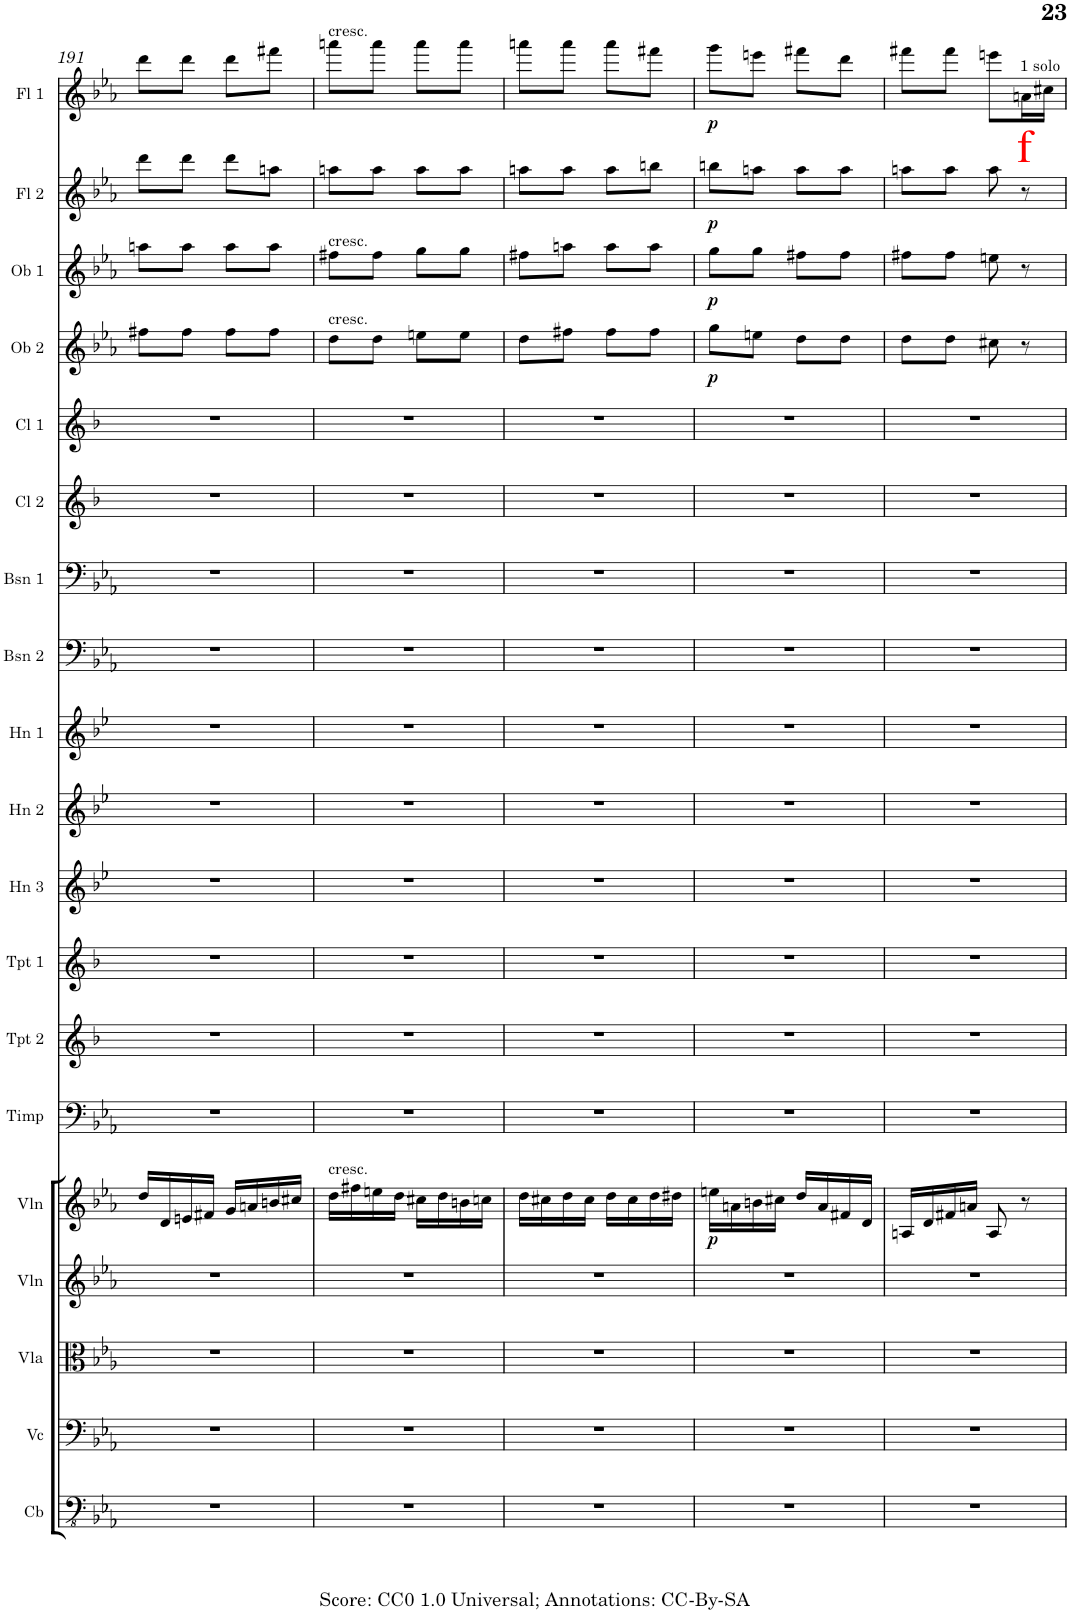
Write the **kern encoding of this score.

**kern	**kern	**kern	**kern	**kern	**dynam	**kern	**kern	**kern	**kern	**kern	**kern	**kern	**kern	**kern	**kern	**kern	**dynam	**kern	**dynam	**kern	**dynam	**kern	**text	**dynam
*part19	*part18	*part17	*part16	*part15	*part15	*part14	*part13	*part12	*part11	*part10	*part9	*part8	*part7	*part6	*part5	*part4	*part4	*part3	*part3	*part2	*part2	*part1	*part1	*part1
*staff19	*staff18	*staff17	*staff16	*staff15	*staff15	*staff14	*staff13	*staff12	*staff11	*staff10	*staff9	*staff8	*staff7	*staff6	*staff5	*staff4	*staff4	*staff3	*staff3	*staff2	*staff2	*staff1	*staff1	*staff1
*I"Contrabass	*I"Violoncello	*I"Viola	*I"Violin	*I"Violin	*	*I"Timpani	*I"Bb Trumpet 2	*I"Bb Trumpet 1	*I"F Horn 3	*I"F Horn 2	*I"F Horn 1	*I"Bassoon 2	*I"Bassoon 1	*I"Bb Clarinet 2	*I"Bb Clarinet 1	*I"Oboe 2	*	*I"Oboe 1	*	*I"Flute 2	*	*I"Flute 1	*	*
*I'Cb	*I'Vc	*I'Vla	*I'Vln	*I'Vln	*	*I'Timp	*I'Tpt 2	*I'Tpt 1	*I'Hn 3	*I'Hn 2	*I'Hn 1	*I'Bsn 2	*I'Bsn 1	*I'Cl 2	*I'Cl 1	*I'Ob 2	*	*I'Ob 1	*	*I'Fl 2	*	*I'Fl 1	*	*
!!LO:PB:g=z
*clefFv4	*clefF4	*clefC3	*clefG2	*clefG2	*	*clefF4	*clefG2	*clefG2	*clefG2	*clefG2	*clefG2	*clefF4	*clefF4	*clefG2	*clefG2	*clefG2	*	*clefG2	*	*clefG2	*	*clefG2	*	*
*	*	*	*	*	*	*	*Trd1c2	*Trd1c2	*Trd4c7	*Trd4c7	*Trd4c7	*	*	*Trd1c2	*Trd1c2	*	*	*	*	*	*	*	*	*
*k[b-e-a-]	*k[b-e-a-]	*k[b-e-a-]	*k[b-e-a-]	*k[b-e-a-]	*	*k[b-e-a-]	*k[b-]	*k[b-]	*k[b-e-]	*k[b-e-]	*k[b-e-]	*k[b-e-a-]	*k[b-e-a-]	*k[b-]	*k[b-]	*k[b-e-a-]	*	*k[b-e-a-]	*	*k[b-e-a-]	*	*k[b-e-a-]	*	*
*M2/4	*M2/4	*M2/4	*M2/4	*M2/4	*	*M2/4	*M2/4	*M2/4	*M2/4	*M2/4	*M2/4	*M2/4	*M2/4	*M2/4	*M2/4	*M2/4	*	*M2/4	*	*M2/4	*	*M2/4	*	*
=191	=191	=191	=191	=191	=191	=191	=191	=191	=191	=191	=191	=191	=191	=191	=191	=191	=191	=191	=191	=191	=191	=191	=191	=191
2r	2r	2r	2r	16dd/LL	.	2r	2r	2r	2r	2r	2r	2r	2r	2r	2r	8ff#X\L	.	8aan\L	.	8ddd\L	.	8ddd\L	.	.
.	.	.	.	16d/	.	.	.	.	.	.	.	.	.	.	.	.	.	.	.	.	.	.	.	.
.	.	.	.	16en/	.	.	.	.	.	.	.	.	.	.	.	8ff#\J	.	8aa\J	.	8ddd\J	.	8ddd\J	.	.
.	.	.	.	16f#X/JJ	.	.	.	.	.	.	.	.	.	.	.	.	.	.	.	.	.	.	.	.
.	.	.	.	16g/LL	.	.	.	.	.	.	.	.	.	.	.	8ff#\L	.	8aa\L	.	8ddd\L	.	8ddd\L	.	.
.	.	.	.	16an/	.	.	.	.	.	.	.	.	.	.	.	.	.	.	.	.	.	.	.	.
.	.	.	.	16bn/	.	.	.	.	.	.	.	.	.	.	.	8ff#\J	.	8aa\J	.	8aan\J	.	8fff#X\J	.	.
.	.	.	.	16cc#X/JJ	.	.	.	.	.	.	.	.	.	.	.	.	.	.	.	.	.	.	.	.
=192	=192	=192	=192	=192	=192	=192	=192	=192	=192	=192	=192	=192	=192	=192	=192	=192	=192	=192	=192	=192	=192	=192	=192	=192
!	!	!	!	!	!	!	!	!	!	!	!	!	!	!	!	!	!	!	!	!	!	!LO:TX:a:t=cresc.	!	!
!	!	!	!	!	!	!	!	!	!	!	!	!	!	!	!	!	!	!LO:TX:a:t=cresc.	!	!	!	!	!	!
!	!	!	!	!	!	!	!	!	!	!	!	!	!	!	!	!LO:TX:a:t=cresc.	!	!	!	!	!	!	!	!
!	!	!	!	!LO:TX:a:t=cresc.	!	!	!	!	!	!	!	!	!	!	!	!	!	!	!	!	!	!	!	!
2r	2r	2r	2r	16dd\LL	.	2r	2r	2r	2r	2r	2r	2r	2r	2r	2r	8dd\L	.	8ff#X\L	.	8aan\L	.	8aaan\L	.	.
.	.	.	.	16ff#X\	.	.	.	.	.	.	.	.	.	.	.	.	.	.	.	.	.	.	.	.
.	.	.	.	16een\	.	.	.	.	.	.	.	.	.	.	.	8dd\J	.	8ff#\J	.	8aa\J	.	8aaa\J	.	.
.	.	.	.	16dd\JJ	.	.	.	.	.	.	.	.	.	.	.	.	.	.	.	.	.	.	.	.
.	.	.	.	16cc#X\LL	.	.	.	.	.	.	.	.	.	.	.	8een\L	.	8gg\L	.	8aa\L	.	8aaa\L	.	.
.	.	.	.	16dd\	.	.	.	.	.	.	.	.	.	.	.	.	.	.	.	.	.	.	.	.
.	.	.	.	16bn\	.	.	.	.	.	.	.	.	.	.	.	8ee\J	.	8gg\J	.	8aa\J	.	8aaa\J	.	.
.	.	.	.	16ccn\JJ	.	.	.	.	.	.	.	.	.	.	.	.	.	.	.	.	.	.	.	.
=193	=193	=193	=193	=193	=193	=193	=193	=193	=193	=193	=193	=193	=193	=193	=193	=193	=193	=193	=193	=193	=193	=193	=193	=193
2r	2r	2r	2r	16dd\LL	.	2r	2r	2r	2r	2r	2r	2r	2r	2r	2r	8dd\L	.	8ff#X\L	.	8aan\L	.	8aaan\L	.	.
.	.	.	.	16cc#X\	.	.	.	.	.	.	.	.	.	.	.	.	.	.	.	.	.	.	.	.
.	.	.	.	16dd\	.	.	.	.	.	.	.	.	.	.	.	8ff#X\J	.	8aan\J	.	8aa\J	.	8aaa\J	.	.
.	.	.	.	16cc#\JJ	.	.	.	.	.	.	.	.	.	.	.	.	.	.	.	.	.	.	.	.
.	.	.	.	16dd\LL	.	.	.	.	.	.	.	.	.	.	.	8ff#\L	.	8aa\L	.	8aa\L	.	8aaa\L	.	.
.	.	.	.	16cc#\	.	.	.	.	.	.	.	.	.	.	.	.	.	.	.	.	.	.	.	.
.	.	.	.	16dd\	.	.	.	.	.	.	.	.	.	.	.	8ff#\J	.	8aa\J	.	8bbn\J	.	8fff#X\J	.	.
.	.	.	.	16dd#X\JJ	.	.	.	.	.	.	.	.	.	.	.	.	.	.	.	.	.	.	.	.
=194	=194	=194	=194	=194	=194	=194	=194	=194	=194	=194	=194	=194	=194	=194	=194	=194	=194	=194	=194	=194	=194	=194	=194	=194
!	!	!	!	!	!LO:DY:b	!	!	!	!	!	!	!	!	!	!	!	!LO:DY:b	!	!LO:DY:b	!	!LO:DY:b	!	!	!LO:DY:b
2r	2r	2r	2r	16een\LL	p	2r	2r	2r	2r	2r	2r	2r	2r	2r	2r	8gg\L	p	8gg\L	p	8bbn\L	p	8ggg\L	.	p
.	.	.	.	16an\	.	.	.	.	.	.	.	.	.	.	.	.	.	.	.	.	.	.	.	.
.	.	.	.	16bn\	.	.	.	.	.	.	.	.	.	.	.	8een\J	.	8gg\J	.	8aan\J	.	8eeen\J	.	.
.	.	.	.	16cc#X\JJ	.	.	.	.	.	.	.	.	.	.	.	.	.	.	.	.	.	.	.	.
.	.	.	.	16dd/LL	.	.	.	.	.	.	.	.	.	.	.	8dd\L	.	8ff#X\L	.	8aa\L	.	8fff#X\L	.	.
.	.	.	.	16a/	.	.	.	.	.	.	.	.	.	.	.	.	.	.	.	.	.	.	.	.
.	.	.	.	16f#X/	.	.	.	.	.	.	.	.	.	.	.	8dd\J	.	8ff#\J	.	8aa\J	.	8ddd\J	.	.
.	.	.	.	16d/JJ	.	.	.	.	.	.	.	.	.	.	.	.	.	.	.	.	.	.	.	.
=195	=195	=195	=195	=195	=195	=195	=195	=195	=195	=195	=195	=195	=195	=195	=195	=195	=195	=195	=195	=195	=195	=195	=195	=195
2r	2r	2r	2r	16An/LL	.	2r	2r	2r	2r	2r	2r	2r	2r	2r	2r	8dd\L	.	8ff#X\L	.	8aan\L	.	8fff#X\L	.	.
.	.	.	.	16d/	.	.	.	.	.	.	.	.	.	.	.	.	.	.	.	.	.	.	.	.
.	.	.	.	16f#X/	.	.	.	.	.	.	.	.	.	.	.	8dd\J	.	8ff#\J	.	8aa\J	.	8fff#\J	.	.
.	.	.	.	16an/JJ	.	.	.	.	.	.	.	.	.	.	.	.	.	.	.	.	.	.	.	.
.	.	.	.	8A/	.	.	.	.	.	.	.	.	.	.	.	8cc#X\	.	8een\	.	8aa\	.	8eeen\L	.	.
!	!	!	!	!	!	!	!	!	!	!	!	!	!	!	!	!	!	!	!	!	!	!LO:TX:a:t=1 solo	!	!
!	!	!	!	!	!	!	!	!	!	!	!	!	!	!	!	!	!	!	!	!	!	!	!LO:LY:b:color=#FF0000	!
.	.	.	.	8r	.	.	.	.	.	.	.	.	.	.	.	8r	.	8r	.	8r	.	16an\L	f	.
.	.	.	.	.	.	.	.	.	.	.	.	.	.	.	.	.	.	.	.	.	.	16cc#X\JJ	.	.
=	=	=	=	=	=	=	=	=	=	=	=	=	=	=	=	=	=	=	=	=	=	=	=	=
*-	*-	*-	*-	*-	*-	*-	*-	*-	*-	*-	*-	*-	*-	*-	*-	*-	*-	*-	*-	*-	*-	*-	*-	*-
